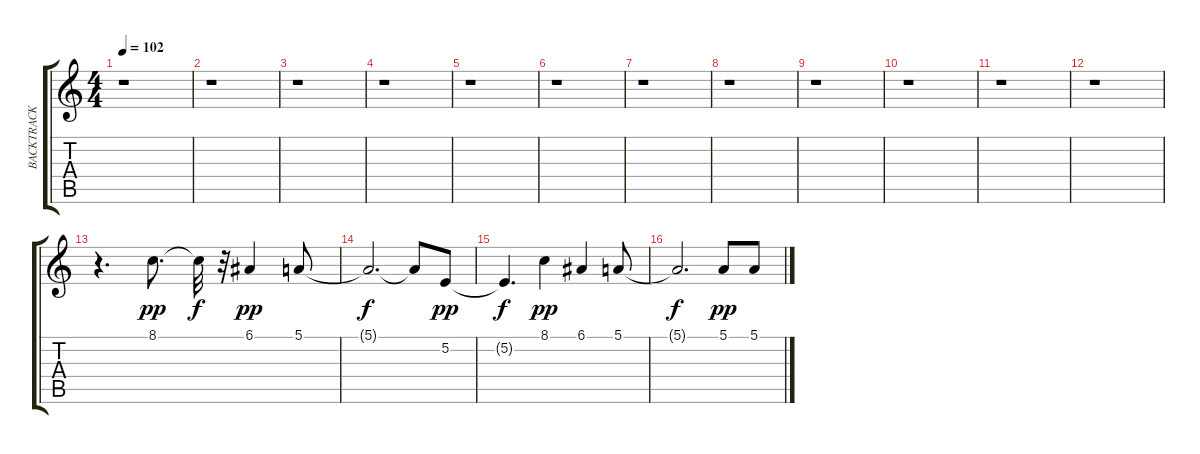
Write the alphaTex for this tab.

\track ("BACKTRACK" "BACKTRACK") {instrument synthvoice}
\staff {score tabs}
\tuning (E4 B3 G3 D3 A2 E2) {hide}
\ts (4 4)
\tempo 102
\clef g2
\ks c
r.1{dy pp} |
r.1 |
r.1 |
r.1 |
r.1 |
r.1 |
r.1 |
r.1 |
r.1 |
r.1 |
r.1 |
r.1 |
r.4{d} 8.1.8{d} 8.1{t}.32{dy f} r.32 6.1.4{dy pp} 5.1.8 |
5.1{t}.2{d dy f} 5.1{t}.8 5.2.8{dy pp} |
5.2{t}.4{d dy f} 8.1.4{dy pp} 6.1.4 5.1.8 |
5.1{t}.2{d dy f} 5.1.8{dy pp} 5.1.8
